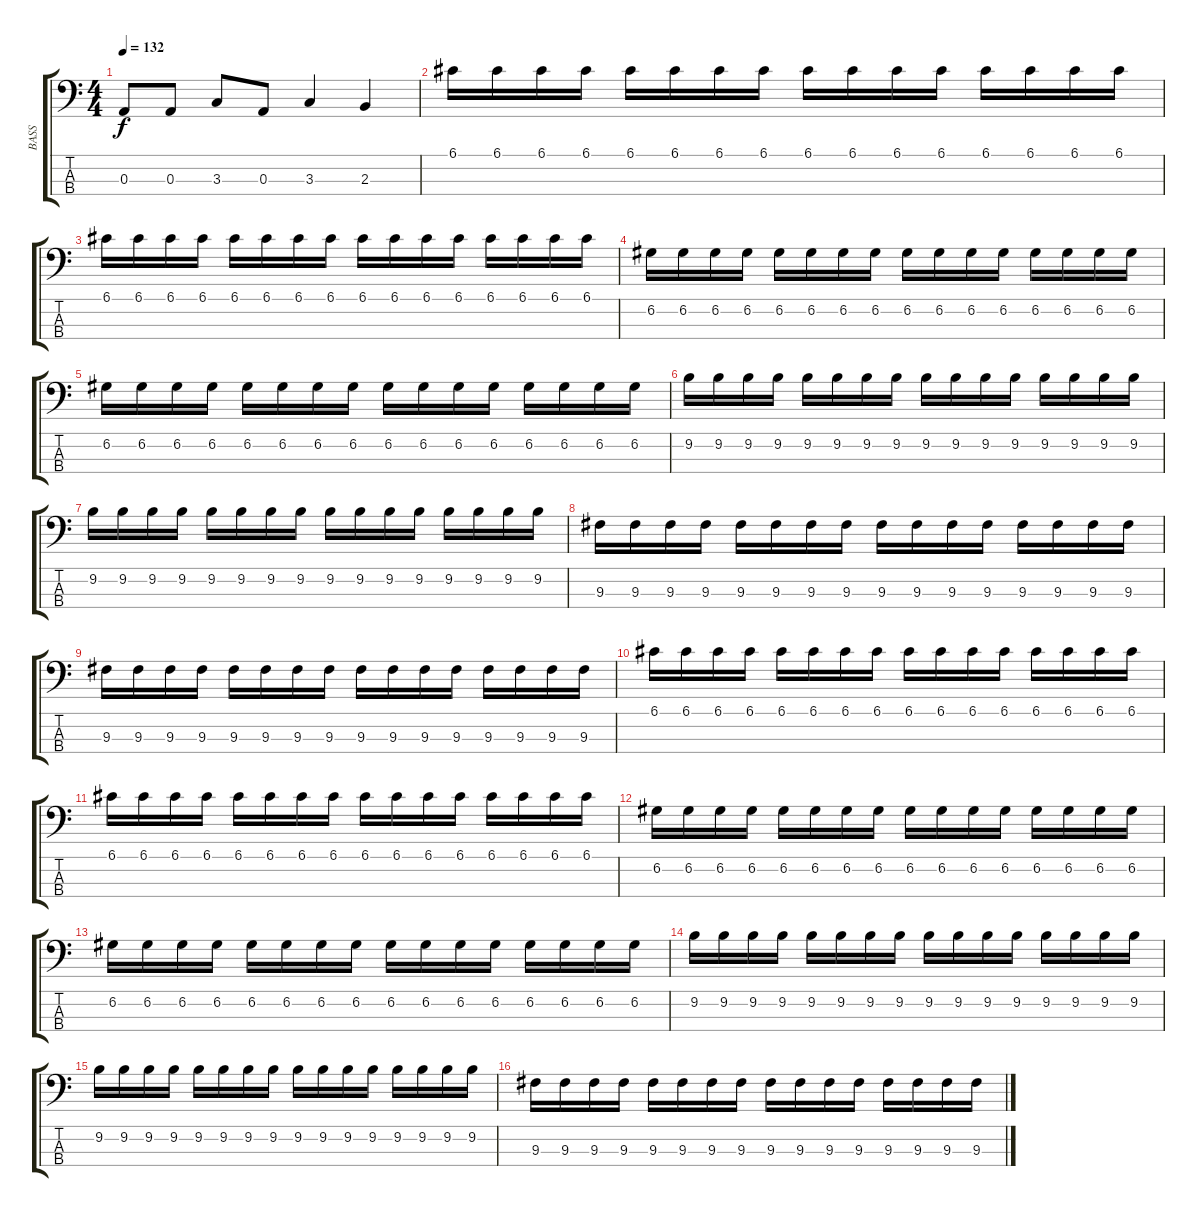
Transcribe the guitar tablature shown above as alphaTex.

\track ("BASS" "BASS") {instrument electricbassfinger}
\staff {score tabs}
\tuning (G2 D2 A1 E1) {hide}
\ts (4 4)
\tempo 132
\clef f4
\ks c
0.3.8{dy f} 0.3.8 3.3.8 0.3.8 3.3.4 2.3.4 |
6.1.16 6.1.16 6.1.16 6.1.16 6.1.16 6.1.16 6.1.16 6.1.16 6.1.16 6.1.16 6.1.16 6.1.16 6.1.16 6.1.16 6.1.16 6.1.16 |
6.1.16 6.1.16 6.1.16 6.1.16 6.1.16 6.1.16 6.1.16 6.1.16 6.1.16 6.1.16 6.1.16 6.1.16 6.1.16 6.1.16 6.1.16 6.1.16 |
6.2.16 6.2.16 6.2.16 6.2.16 6.2.16 6.2.16 6.2.16 6.2.16 6.2.16 6.2.16 6.2.16 6.2.16 6.2.16 6.2.16 6.2.16 6.2.16 |
6.2.16 6.2.16 6.2.16 6.2.16 6.2.16 6.2.16 6.2.16 6.2.16 6.2.16 6.2.16 6.2.16 6.2.16 6.2.16 6.2.16 6.2.16 6.2.16 |
9.2.16 9.2.16 9.2.16 9.2.16 9.2.16 9.2.16 9.2.16 9.2.16 9.2.16 9.2.16 9.2.16 9.2.16 9.2.16 9.2.16 9.2.16 9.2.16 |
9.2.16 9.2.16 9.2.16 9.2.16 9.2.16 9.2.16 9.2.16 9.2.16 9.2.16 9.2.16 9.2.16 9.2.16 9.2.16 9.2.16 9.2.16 9.2.16 |
9.3.16 9.3.16 9.3.16 9.3.16 9.3.16 9.3.16 9.3.16 9.3.16 9.3.16 9.3.16 9.3.16 9.3.16 9.3.16 9.3.16 9.3.16 9.3.16 |
9.3.16 9.3.16 9.3.16 9.3.16 9.3.16 9.3.16 9.3.16 9.3.16 9.3.16 9.3.16 9.3.16 9.3.16 9.3.16 9.3.16 9.3.16 9.3.16 |
6.1.16 6.1.16 6.1.16 6.1.16 6.1.16 6.1.16 6.1.16 6.1.16 6.1.16 6.1.16 6.1.16 6.1.16 6.1.16 6.1.16 6.1.16 6.1.16 |
6.1.16 6.1.16 6.1.16 6.1.16 6.1.16 6.1.16 6.1.16 6.1.16 6.1.16 6.1.16 6.1.16 6.1.16 6.1.16 6.1.16 6.1.16 6.1.16 |
6.2.16 6.2.16 6.2.16 6.2.16 6.2.16 6.2.16 6.2.16 6.2.16 6.2.16 6.2.16 6.2.16 6.2.16 6.2.16 6.2.16 6.2.16 6.2.16 |
6.2.16 6.2.16 6.2.16 6.2.16 6.2.16 6.2.16 6.2.16 6.2.16 6.2.16 6.2.16 6.2.16 6.2.16 6.2.16 6.2.16 6.2.16 6.2.16 |
9.2.16 9.2.16 9.2.16 9.2.16 9.2.16 9.2.16 9.2.16 9.2.16 9.2.16 9.2.16 9.2.16 9.2.16 9.2.16 9.2.16 9.2.16 9.2.16 |
9.2.16 9.2.16 9.2.16 9.2.16 9.2.16 9.2.16 9.2.16 9.2.16 9.2.16 9.2.16 9.2.16 9.2.16 9.2.16 9.2.16 9.2.16 9.2.16 |
9.3.16 9.3.16 9.3.16 9.3.16 9.3.16 9.3.16 9.3.16 9.3.16 9.3.16 9.3.16 9.3.16 9.3.16 9.3.16 9.3.16 9.3.16 9.3.16
